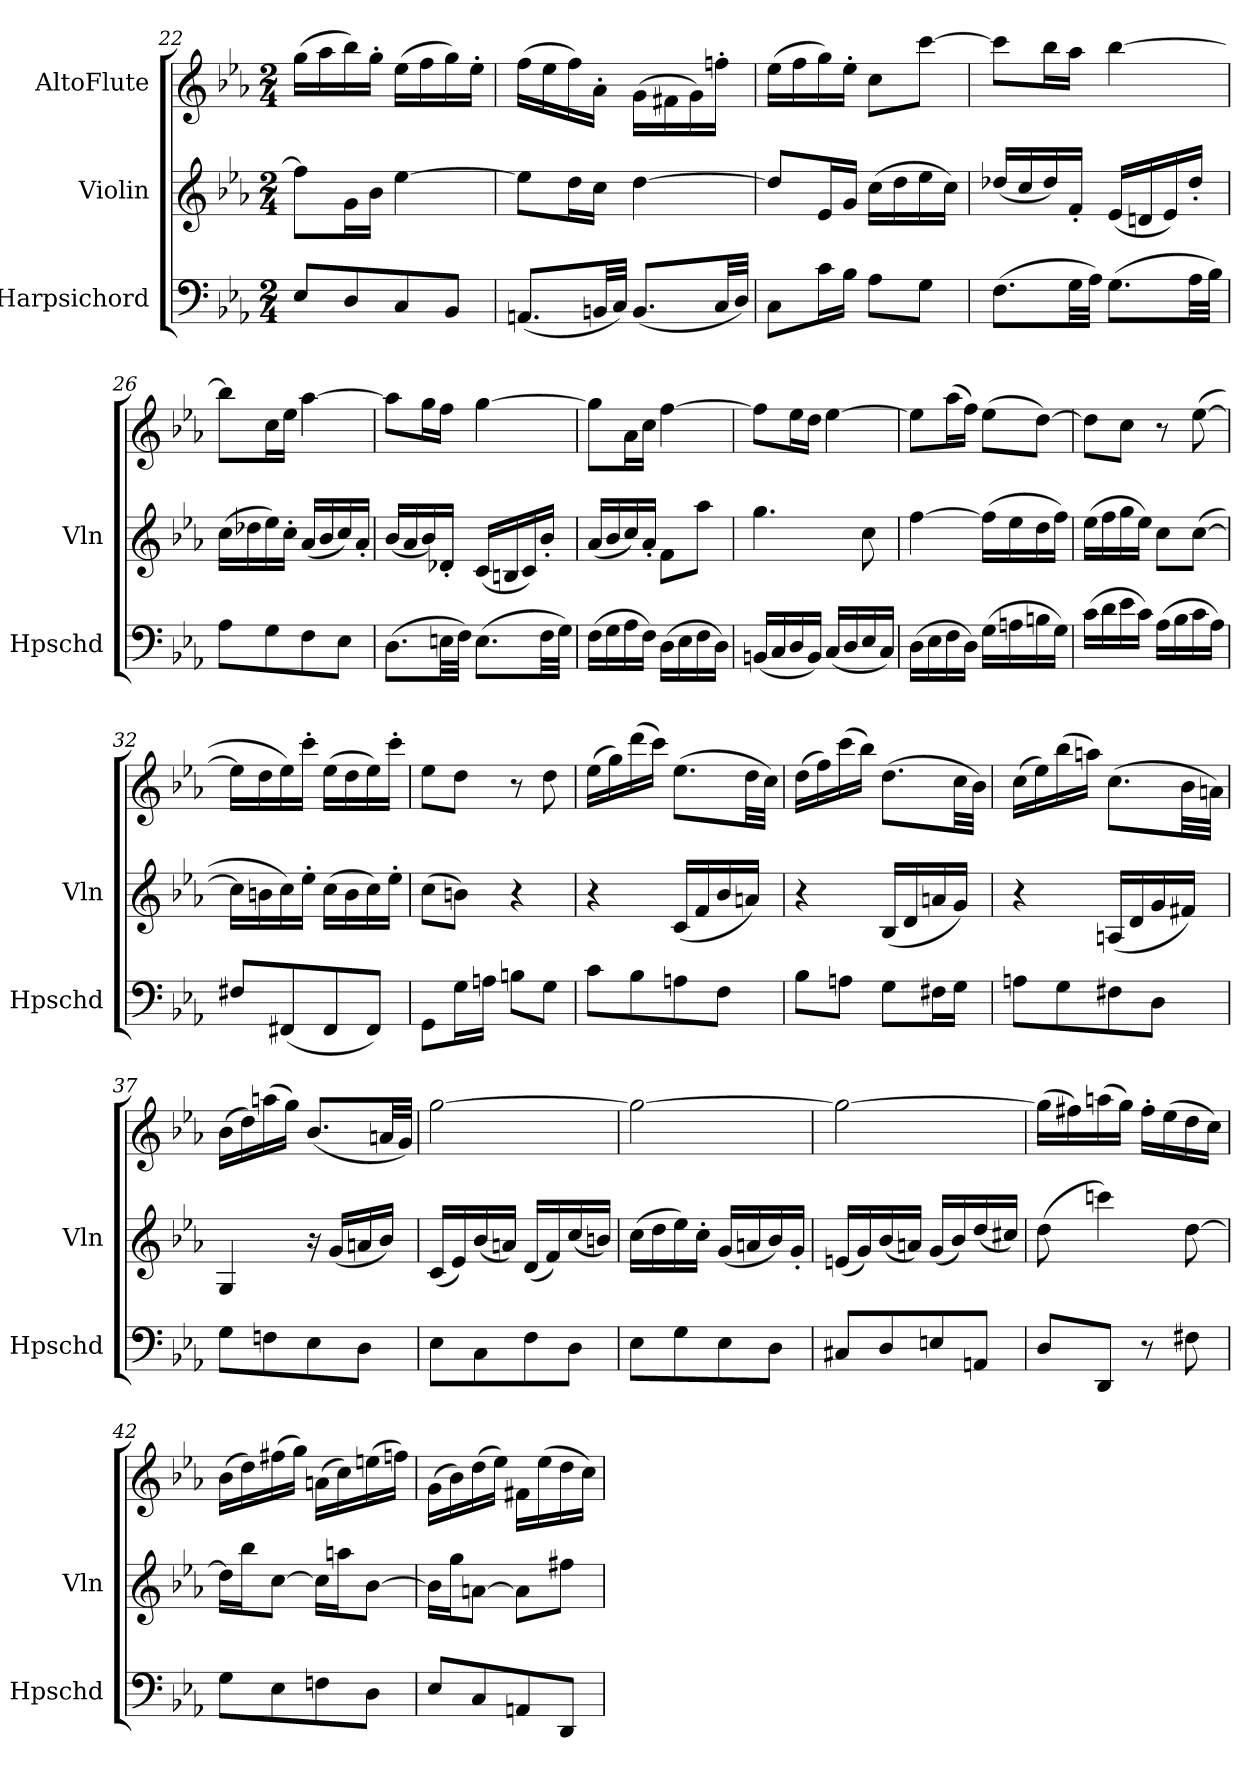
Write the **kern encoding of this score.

**kern	**kern	**kern
*part3	*part2	*part1
*staff3	*staff2	*staff1
*I"Harpsichord	*I"Violin	*I"AltoFlute
*I'Hpschd	*I'Vln	*
*clefF4	*clefG2	*clefG2
*k[b-e-a-]	*k[b-e-a-]	*k[b-e-a-]
*M2/4	*M2/4	*M2/4
=22	=22	=22
8E-/L	8ff\L]	(16gg\LL
.	.	16aa-\
8D/	16g\L	16bb-\)
.	16b-\JJ	16gg'\JJ
8C/	[4ee-\	(16ee-\LL
.	.	16ff\
8BB-/J	.	16gg\)
.	.	16ee-'\JJ
=23	=23	=23
(8.AAn/L	8ee-\L]	(16ff\LL
.	.	16ee-\
.	16dd\L	16ff\)
32BBn/LL	16cc\JJ	16a-'\JJ
32C/JJJ)	.	.
(8.BB/L	[4dd\	(16g\LL
.	.	16f#X\
.	.	16g\)
32C/LL	.	16ffn'\JJ
32D/JJJ)	.	.
=24	=24	=24
8C\L	8dd/L]	(16ee-\LL
.	.	16ff\
16c\L	16e-/L	16gg\)
16B-\JJ	16g/JJ	16ee-'\JJ
8A-\L	(16cc\LL	8cc\L
.	16dd\	.
8G\J	16ee-\	[8ccc\J
.	16cc\JJ)	.
=25	=25	=25
(8.F\L	(16dd-X/LL	8ccc\L]
.	16cc/	.
.	16dd-/)	16bb-\L
32G\LL	16f'/JJ	16aa-\JJ
32A-\JJJ)	.	.
(8.G\L	(16e-/LL	[4bb-\
.	16dn/	.
.	16e-/)	.
32A-\LL	16dd-'/JJ	.
32B-\JJJ)	.	.
=26	=26	=26
8A-\L	(16cc\LL	8bb-\L]
.	16dd-X\	.
8G\	16ee-\)	16cc\L
.	16cc'\JJ	16ee-\JJ
8F\	(16a-/LL	[4aa-\
.	16b-/	.
8E-\J	16cc/)	.
.	16a-'/JJ	.
=27	=27	=27
(8.D\L	(16b-/LL	8aa-\L]
.	16a-/	.
.	16b-/)	16gg\L
32En\LL	16d-X'/JJ	16ff\JJ
32F\JJJ)	.	.
(8.E\L	(16c/LL	[4gg\
.	16Bn/	.
.	16c/)	.
32F\LL	16b-'/JJ	.
32G\JJJ)	.	.
=28	=28	=28
(16F\LL	(16a-/LL	8gg\L]
16G\	16b-/	.
16A-\	16cc/)	16a-\L
16F\JJ)	16a-'/JJ	16cc\JJ
(16D\LL	8f\L	[4ff\
16E-\	.	.
16F\	8aa-\J	.
16D\JJ)	.	.
=29	=29	=29
(16BBn/LL	4.gg\	8ff\L]
16C/	.	.
16D/	.	16ee-\L
16BB/JJ)	.	16dd\JJ
(16C/LL	.	[4ee-\
16D/	.	.
16E-/	8cc\	.
16C/JJ)	.	.
=30	=30	=30
(16D\LL	[4ff\	8ee-\L]
16E-\	.	.
16F\	.	(16aa-\L
16D\JJ)	.	16ff\JJ)
(16G\LL	(16ff\LL]	(8ee-\L
16An\	16ee-\	.
16Bn\	16dd\	[8dd\J)
16G\JJ)	16ff\JJ)	.
=31	=31	=31
(16c\LL	(16ee-\LL	8dd\L]
16d\	16ff\	.
16e-\	16gg\	8cc\J
16c\JJ)	16ee-\JJ)	.
(16A-\LL	8cc\L	8r
16B-\	.	.
16c\	([8cc\J	([8ee-\
16A-\JJ)	.	.
=32	=32	=32
8F#X/L	16cc\LL]	16ee-\LL]
.	16bn\	16dd\
(8FF#X/	16cc\)	16ee-\)
.	16ee-'\JJ	16ccc'\JJ
8FF#/	(16cc\LL	(16ee-\LL
.	16b\	16dd\
8FF#/J)	16cc\)	16ee-\)
.	16ee-'\JJ	16ccc'\JJ
=33	=33	=33
8GG\L	(8cc\L	8ee-\L
16G\L	8bn\J)	8dd\J
16An\JJ	.	.
8Bn\L	4r	8r
8G\J	.	8dd\
=34	=34	=34
8c\L	4r	(16ee-\LL
.	.	16gg\)
8B-\	.	(16ddd\
.	.	16ccc\JJ)
8An\	(16c/LL	(8.ee-\L
.	16f/	.
8F\J	16b-/	.
.	16an/JJ)	32dd\LL
.	.	32cc\JJJ)
=35	=35	=35
8B-\L	4r	(16dd\LL
.	.	16ff\)
8An\J	.	(16ccc\
.	.	16bb-\JJ)
8G\L	(16B-/LL	(8.dd\L
.	16d/	.
16F#X\L	16an/	.
16G\JJ	16g/JJ)	32cc\LL
.	.	32b-\JJJ)
=36	=36	=36
8An\L	4r	(16cc\LL
.	.	16ee-\)
8G\	.	(16bb-\
.	.	16aan\JJ)
8F#X\	(16An/LL	(8.cc\L
.	16d/	.
8D\J	16g/	.
.	16f#X/JJ)	32b-\LL
.	.	32an\JJJ)
=37	=37	=37
8G\L	4G/	(16b-\LL
.	.	16dd\)
8Fn\	.	(16aan\
.	.	16gg\JJ)
8E-\	16r	(8.b-/L
.	(16g/LL	.
8D\J	16an/	.
.	16b-/JJ)	32an/LL
.	.	32g/JJJ)
=38	=38	=38
8E-\L	(16c/LL	[2gg\
.	16e-/)	.
8C\	(16b-/	.
.	16an/JJ)	.
8F\	(16d/LL	.
.	16f/)	.
8D\J	(16cc/	.
.	16bn/JJ)	.
=39	=39	=39
8E-\L	(16cc\LL	2gg\_
.	16dd\	.
8G\	16ee-\)	.
.	16cc'\JJ	.
8E-\	(16g/LL	.
.	16an/	.
8D\J	16b-/)	.
.	16g'/JJ	.
=40	=40	=40
8C#X/L	(16en/LL	2gg\_
.	16g/)	.
8D/	(16b-/	.
.	16an/JJ)	.
8En/	(16g/LL	.
.	16b-/)	.
8AAn/J	(16dd/	.
.	16cc#X/JJ)	.
=41	=41	=41
8D/L	(8dd\	(16gg\LL]
.	.	16ff#X\)
8DD/J	4cccn\)	(16aan\
.	.	16gg\JJ)
8r	.	16ff#'\LL
.	.	(16ee-\
8F#X\	[8dd\	16dd\
.	.	16cc\JJ)
=42	=42	=42
8G\L	16dd\LL]	(16b-\LL
.	16bb-\J	16dd\)
8E-\	[8cc\J	(16ff#X\
.	.	16gg\JJ)
8Fn\	16cc\LL]	(16an\LL
.	16aan\J	16cc\)
8D\J	[8b-\J	(16een\
.	.	16ffn\JJ)
=43	=43	=43
8E-/L	16b-\LL]	(16g\LL
.	16gg\J	16b-\)
8C/	[8an\J	(16dd\
.	.	16ee-\JJ)
8AAn/	8a\L]	16f#X\LL
.	.	(16ee-\
8DD/J	8ff#X\J	16dd\
.	.	16cc\JJ)
=	=	=
*-	*-	*-
